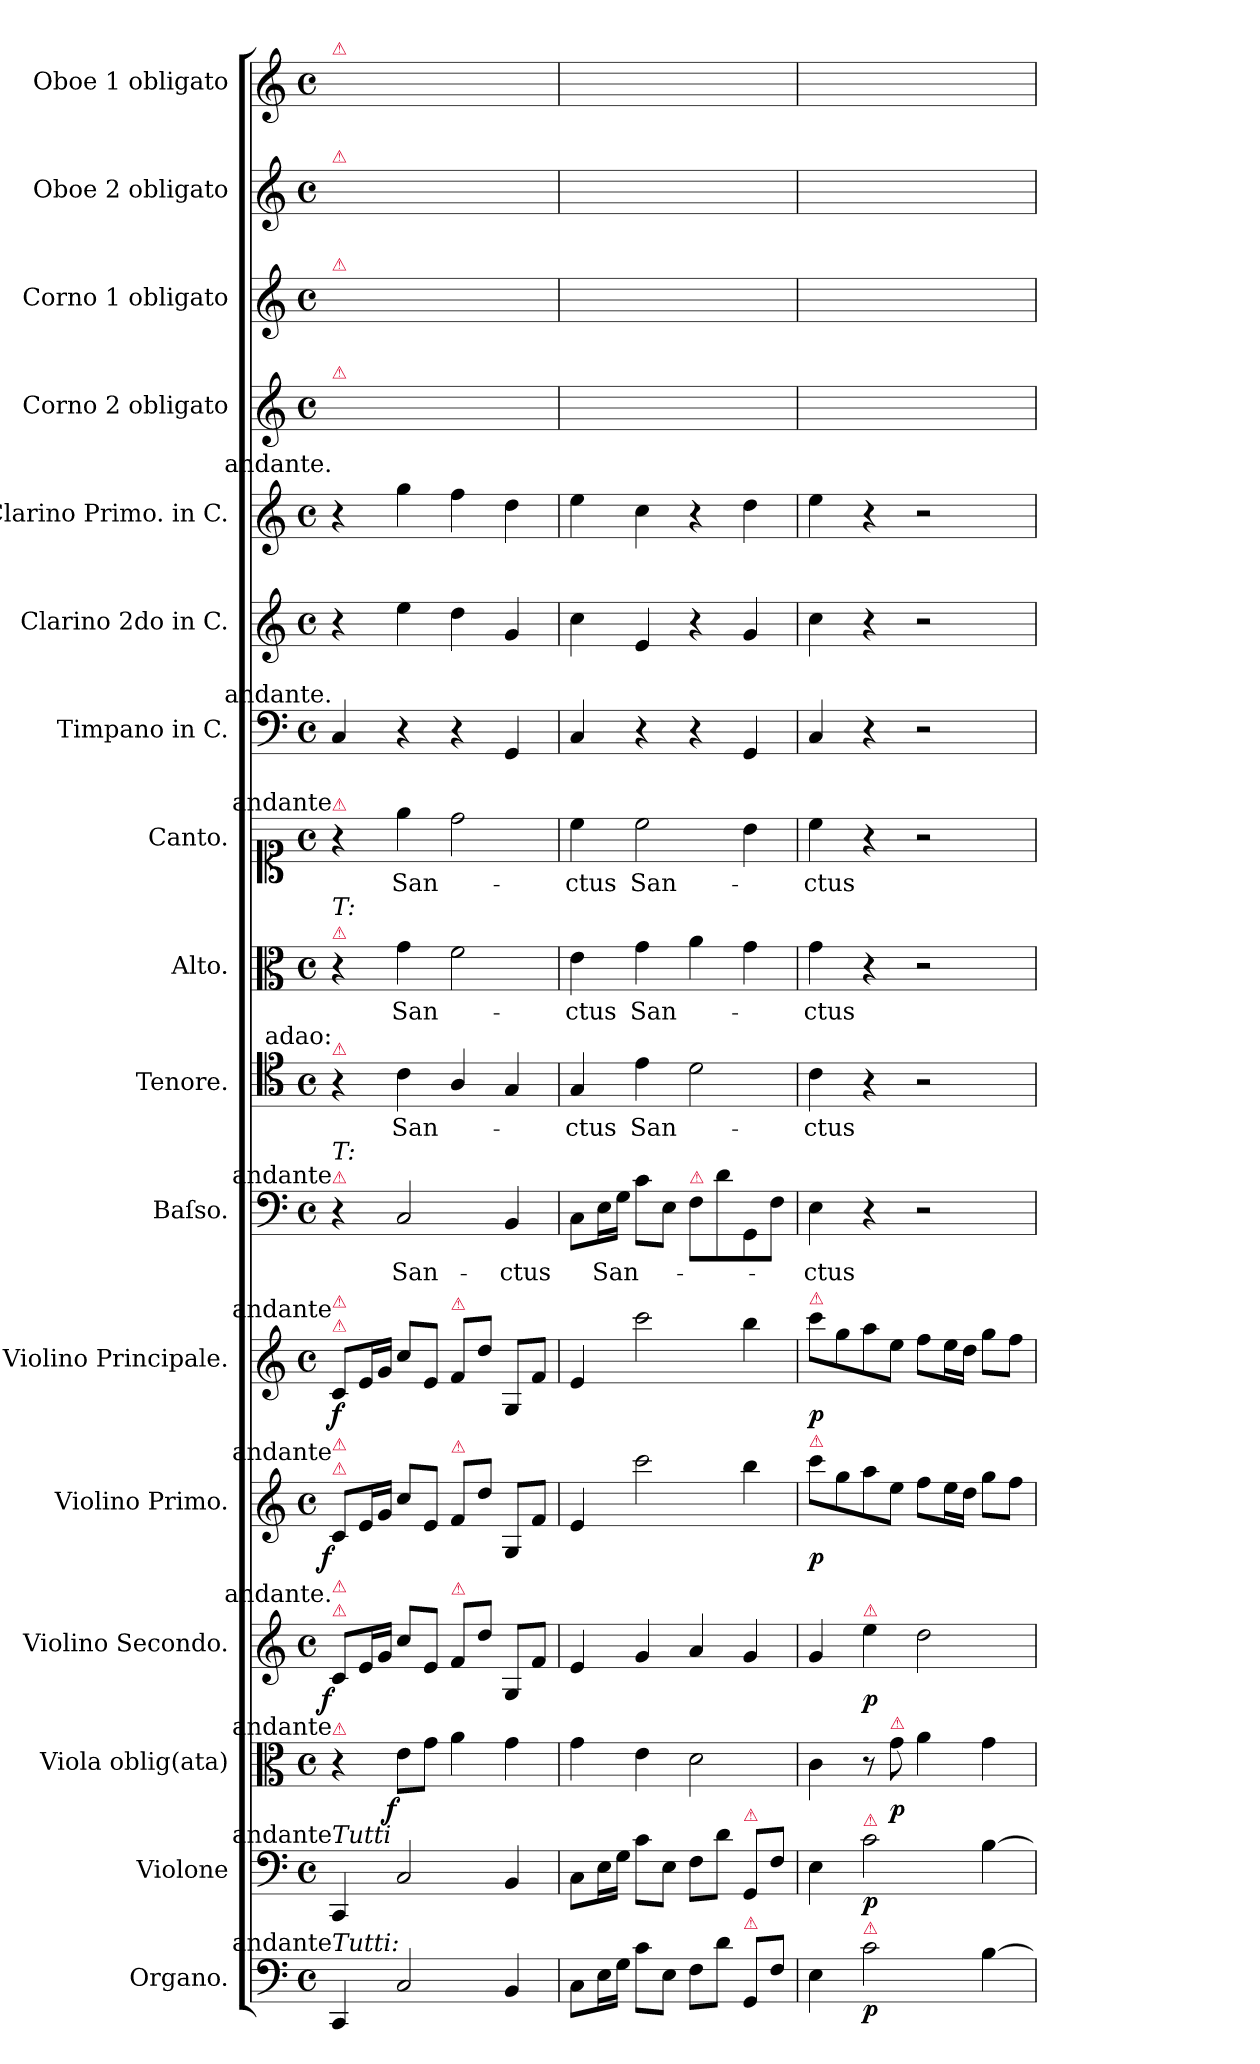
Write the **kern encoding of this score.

**kern	**dynam	**kern	**dynam	**kern	**dynam	**kern	**dynam	**kern	**dynam	**kern	**dynam	**kern	**text	**kern	**text	**kern	**text	**kern	**text	**kern	**kern	**kern	**kern	**kern	**kern	**kern
*part17	*part17	*part16	*part16	*part15	*part15	*part14	*part14	*part13	*part13	*part12	*part12	*part11	*part11	*part10	*part10	*part9	*part9	*part8	*part8	*part7	*part6	*part5	*part4	*part3	*part2	*part1
*staff17	*staff17	*staff16	*staff16	*staff15	*staff15	*staff14	*staff14	*staff13	*staff13	*staff12	*staff12	*staff11	*staff11	*staff10	*staff10	*staff9	*staff9	*staff8	*staff8	*staff7	*staff6	*staff5	*staff4	*staff3	*staff2	*staff1
*I"Organo.	*	*I"Violone	*	*I"Viola oblig(ata)	*	*I"Violino Secondo.	*	*I"Violino Primo.	*	*I"Violino Principale.	*	*I"Baſso.	*	*I"Tenore.	*	*I"Alto.	*	*I"Canto.	*	*I"Timpano in C.	*I"Clarino 2do in C.	*I"Clarino Primo. in C.	*I"Corno 2 obligato	*I"Corno 1 obligato	*I"Oboe 2 obligato	*I"Oboe 1 obligato
*I'Org.	*	*I'Vlne	*	*I'Vla.	*	*	*	*I'Vn I	*	*I'Vln. Princ.	*	*I'B.	*	*I'T.	*	*I'A.	*	*I'C.	*	*I'Timp.	*I'Clno 2 in C.	*I'Clno 1 in C	*I'[C. 2 obl.]	*I'[C. 1 obl.]	*I'[Ob. 2]	*I'[Ob. 1]
*clefF4	*	*clefF4	*	*clefC3	*	*clefG2	*	*clefG2	*	*clefG2	*	*clefF4	*	*clefC4	*	*clefC3	*	*clefC1	*	*clefF4	*clefG2	*clefG2	*clefG2	*clefG2	*clefG2	*clefG2
*k[]	*	*k[]	*	*k[]	*	*k[]	*	*k[]	*	*k[]	*	*k[]	*	*k[]	*	*k[]	*	*k[]	*	*k[]	*k[]	*k[]	*k[]	*k[]	*k[]	*k[]
*M4/4	*	*M4/4	*	*M4/4	*	*M4/4	*	*M4/4	*	*M4/4	*	*M4/4	*	*M4/4	*	*M4/4	*	*M4/4	*	*M4/4	*M4/4	*M4/4	*M4/4	*M4/4	*M4/4	*M4/4
*met(c)	*	*met(c)	*	*met(c)	*	*met(c)	*	*met(c)	*	*met(c)	*	*met(c)	*	*met(c)	*	*met(c)	*	*met(c)	*	*met(c)	*met(c)	*met(c)	*met(c)	*met(c)	*met(c)	*met(c)
=1	=1	=1	=1	=1	=1	=1	=1	=1	=1	=1	=1	=1	=1	=1	=1	=1	=1	=1	=1	=1	=1	=1	=1	=1	=1	=1
!	!	!	!	!	!	!	!	!	!	!	!	!	!	!	!	!	!	!	!	!	!	!	!	!	!	!LO:TX:a:color=crimson:t=⚠
!	!	!	!	!	!	!	!	!	!	!	!	!	!	!	!	!	!	!	!	!	!	!	!	!	!LO:TX:a:color=crimson:t=⚠	!
!	!	!	!	!	!	!	!	!	!	!	!	!	!	!	!	!	!	!	!	!	!	!	!	!LO:TX:a:color=crimson:t=⚠	!	!
!	!	!	!	!	!	!	!	!	!	!	!	!	!	!	!	!	!	!	!	!	!	!	!LO:TX:a:color=crimson:t=⚠	!	!	!
!	!	!	!	!	!	!	!	!	!	!	!	!	!	!	!	!	!	!	!	!	!	!LO:TX:a:rj:t=andante.	!	!	!	!
!	!	!	!	!	!	!	!	!	!	!	!	!	!	!	!	!	!	!	!	!LO:TX:a:rj:t=andante.	!	!	!	!	!	!
!	!	!	!	!	!	!	!	!	!	!	!	!	!	!	!	!	!	!LO:TX:a:color=crimson:t=⚠	!	!	!	!	!	!	!	!
!	!	!	!	!	!	!	!	!	!	!	!	!	!	!	!	!	!	!LO:TX:a:rj:t=andante	!	!	!	!	!	!	!	!
!	!	!	!	!	!	!	!	!	!	!	!	!	!	!	!	!LO:TX:a:color=crimson:t=⚠	!	!	!	!	!	!	!	!	!	!
!	!	!	!	!	!	!	!	!	!	!	!	!	!	!	!	!LO:TX:a:i:t=T&colon;	!	!	!	!	!	!	!	!	!	!
!	!	!	!	!	!	!	!	!	!	!	!	!	!	!LO:TX:a:color=crimson:t=⚠	!	!	!	!	!	!	!	!	!	!	!	!
!	!	!	!	!	!	!	!	!	!	!	!	!	!	!LO:TX:a:rj:t=adao&colon;	!	!	!	!	!	!	!	!	!	!	!	!
!	!	!	!	!	!	!	!	!	!	!	!	!LO:TX:a:color=crimson:t=⚠	!	!	!	!	!	!	!	!	!	!	!	!	!	!
!	!	!	!	!	!	!	!	!	!	!	!	!LO:TX:a:i:t=T&colon;	!	!	!	!	!	!	!	!	!	!	!	!	!	!
!	!	!	!	!	!	!	!	!	!	!	!	!LO:TX:a:rj:t=andante	!	!	!	!	!	!	!	!	!	!	!	!	!	!
!	!	!	!	!	!	!	!	!	!	!LO:TX:a:rj:t=andante	!	!	!	!	!	!	!	!	!	!	!	!	!	!	!	!
!	!	!	!	!	!	!	!	!	!	!LO:TX:a:color=crimson:t=⚠	!	!	!	!	!	!	!	!	!	!	!	!	!	!	!	!
!	!	!	!	!	!	!	!	!	!	!LO:TX:a:color=crimson:t=⚠	!	!	!	!	!	!	!	!	!	!	!	!	!	!	!	!
!	!	!	!	!	!	!	!	!LO:TX:a:rj:t=andante	!	!	!	!	!	!	!	!	!	!	!	!	!	!	!	!	!	!
!	!	!	!	!	!	!	!	!LO:TX:a:color=crimson:t=⚠	!	!	!	!	!	!	!	!	!	!	!	!	!	!	!	!	!	!
!	!	!	!	!	!	!	!	!LO:TX:a:color=crimson:t=⚠	!	!	!	!	!	!	!	!	!	!	!	!	!	!	!	!	!	!
!	!	!	!	!	!	!LO:TX:a:color=crimson:t=⚠	!	!	!	!	!	!	!	!	!	!	!	!	!	!	!	!	!	!	!	!
!	!	!	!	!	!	!LO:TX:a:rj:t=andante.	!	!	!	!	!	!	!	!	!	!	!	!	!	!	!	!	!	!	!	!
!	!	!	!	!	!	!LO:TX:a:color=crimson:t=⚠	!	!	!	!	!	!	!	!	!	!	!	!	!	!	!	!	!	!	!	!
!	!	!	!	!LO:TX:a:rj:t=andante	!	!	!	!	!	!	!	!	!	!	!	!	!	!	!	!	!	!	!	!	!	!
!	!	!	!	!LO:TX:a:color=crimson:t=⚠	!	!	!	!	!	!	!	!	!	!	!	!	!	!	!	!	!	!	!	!	!	!
!	!	!LO:TX:a:rj:t=andante	!	!	!	!	!	!	!	!	!	!	!	!	!	!	!	!	!	!	!	!	!	!	!	!
!	!	!LO:TX:a:i:t=Tutti	!	!	!	!	!	!	!	!	!	!	!	!	!	!	!	!	!	!	!	!	!	!	!	!
!LO:TX:a:rj:t=andante	!	!	!	!	!	!	!	!	!	!	!	!	!	!	!	!	!	!	!	!	!	!	!	!	!	!
!LO:TX:a:i:t=Tutti&colon;	!	!	!	!	!	!	!	!	!	!	!	!	!	!	!	!	!	!	!	!	!	!	!	!	!	!
!	!	!	!	!	!	!	!LO:DY:rj	!	!LO:DY:rj	!	!LO:DY:b	!	!	!	!	!	!	!	!	!	!	!	!	!	!	!
4CC/	.	4CC/	.	4r	.	8c/L	f	8c/L	f	8c/L	f	4r	.	4r	.	4r	.	4r	.	4C/	4r	4r	1ryy	1ryy	1ryy	1ryy
.	.	.	.	.	.	16e/L	.	16e/L	.	16e/L	.	.	.	.	.	.	.	.	.	.	.	.	.	.	.	.
.	.	.	.	.	.	16g/JJ	.	16g/JJ	.	16g/JJ	.	.	.	.	.	.	.	.	.	.	.	.	.	.	.	.
!	!	!	!	!	!LO:DY:rj	!	!	!	!	!	!	!	!	!	!	!	!	!	!	!	!	!	!	!	!	!
2C/	.	2C/	.	8e\L	f	8cc\L	.	8cc\L	.	8cc\L	.	2C/	San-	4c\	San-	4g\	San-	4ee\	San-	4r	4ee\	4gg\	.	.	.	.
.	.	.	.	8g\J	.	8e/J	.	8e/J	.	8e/J	.	.	.	.	.	.	.	.	.	.	.	.	.	.	.	.
!	!	!	!	!	!	!	!	!	!	!LO:TX:a:color=crimson:t=⚠	!	!	!	!	!	!	!	!	!	!	!	!	!	!	!	!
!	!	!	!	!	!	!	!	!LO:TX:a:color=crimson:t=⚠	!	!	!	!	!	!	!	!	!	!	!	!	!	!	!	!	!	!
!	!	!	!	!	!	!LO:TX:a:color=crimson:t=⚠	!	!	!	!	!	!	!	!	!	!	!	!	!	!	!	!	!	!	!	!
.	.	.	.	4a\	.	8f/L	.	8f/L	.	8f/L	.	.	.	4A/	.	2f\	.	2dd\	.	4r	4dd\	4ff\	.	.	.	.
.	.	.	.	.	.	8dd\J	.	8dd\J	.	8dd\J	.	.	.	.	.	.	.	.	.	.	.	.	.	.	.	.
4BB/	.	4BB/	.	4g\	.	8G/L	.	8G/L	.	8G/L	.	4BB/	-ctus	4G/	.	.	.	.	.	4GG/	4g/	4dd\	.	.	.	.
.	.	.	.	.	.	8f/J	.	8f/J	.	8f/J	.	.	.	.	.	.	.	.	.	.	.	.	.	.	.	.
=2	=2	=2	=2	=2	=2	=2	=2	=2	=2	=2	=2	=2	=2	=2	=2	=2	=2	=2	=2	=2	=2	=2	=2	=2	=2	=2
8C\L	.	8C\L	.	4g\	.	4e/	.	4e/	.	4e/	.	8C\L	.	4G/	-ctus	4e\	-ctus	4cc\	-ctus	4C/	4cc\	4ee\	1ryy	1ryy	1ryy	1ryy
16E\L	.	16E\L	.	.	.	.	.	.	.	.	.	16E\L	San-	.	.	.	.	.	.	.	.	.	.	.	.	.
16G\JJ	.	16G\JJ	.	.	.	.	.	.	.	.	.	16G\JJ	.	.	.	.	.	.	.	.	.	.	.	.	.	.
8c\L	.	8c\L	.	4e\	.	4g/	.	2ccc\	.	2ccc\	.	8c\L	.	4e\	San-	4g\	San-	2cc\	San-	4r	4e/	4cc\	.	.	.	.
8E\J	.	8E\J	.	.	.	.	.	.	.	.	.	8E\J	.	.	.	.	.	.	.	.	.	.	.	.	.	.
!	!	!	!	!	!	!	!	!	!	!	!	!LO:TX:a:color=crimson:t=⚠	!	!	!	!	!	!	!	!	!	!	!	!	!	!
8F\L	.	8F\L	.	2d\	.	4a/	.	.	.	.	.	8F\L	.	2d\	.	4a\	.	.	.	4r	4r	4r	.	.	.	.
8d\J	.	8d\J	.	.	.	.	.	.	.	.	.	8d\	.	.	.	.	.	.	.	.	.	.	.	.	.	.
!	!	!LO:TX:a:color=crimson:t=⚠	!	!	!	!	!	!	!	!	!	!	!	!	!	!	!	!	!	!	!	!	!	!	!	!
!LO:TX:a:color=crimson:t=⚠	!	!	!	!	!	!	!	!	!	!	!	!	!	!	!	!	!	!	!	!	!	!	!	!	!	!
8GG/L	.	8GG/L	.	.	.	4g/	.	4bb\	.	4bb\	.	8GG/	.	.	.	4g\	.	4b\	.	4GG/	4g/	4dd\	.	.	.	.
8F\J	.	8F\J	.	.	.	.	.	.	.	.	.	8F\J	.	.	.	.	.	.	.	.	.	.	.	.	.	.
=3	=3	=3	=3	=3	=3	=3	=3	=3	=3	=3	=3	=3	=3	=3	=3	=3	=3	=3	=3	=3	=3	=3	=3	=3	=3	=3
!	!	!	!	!	!	!	!	!	!	!LO:TX:a:color=crimson:t=⚠	!	!	!	!	!	!	!	!	!	!	!	!	!	!	!	!
!	!	!	!	!	!	!	!	!LO:TX:a:color=crimson:t=⚠	!	!	!	!	!	!	!	!	!	!	!	!	!	!	!	!	!	!
!	!	!	!	!	!	!	!	!	!	!	!LO:DY:b	!	!	!	!	!	!	!	!	!	!	!	!	!	!	!
4E\	.	4E\	.	4c\	.	4g/	.	8ccc\L	p	8ccc\L	p	4E\	-ctus	4c\	-ctus	4g\	-ctus	4cc\	-ctus	4C/	4cc\	4ee\	1ryy	1ryy	1ryy	1ryy
.	.	.	.	.	.	.	.	8gg\	.	8gg\	.	.	.	.	.	.	.	.	.	.	.	.	.	.	.	.
!	!	!	!	!	!	!LO:TX:a:color=crimson:t=⚠	!	!	!	!	!	!	!	!	!	!	!	!	!	!	!	!	!	!	!	!
!	!	!LO:TX:a:color=crimson:t=⚠	!	!	!	!	!	!	!	!	!	!	!	!	!	!	!	!	!	!	!	!	!	!	!	!
!LO:TX:a:color=crimson:t=⚠	!	!	!	!	!	!	!	!	!	!	!	!	!	!	!	!	!	!	!	!	!	!	!	!	!	!
2c\	p	2c\	p	8r	.	4ee\	p	8aa\	.	8aa\	.	4r	.	4r	.	4r	.	4r	.	4r	4r	4r	.	.	.	.
!	!	!	!	!LO:TX:a:color=crimson:t=⚠	!	!	!	!	!	!	!	!	!	!	!	!	!	!	!	!	!	!	!	!	!	!
.	.	.	.	8g\	p	.	.	8ee\J	.	8ee\J	.	.	.	.	.	.	.	.	.	.	.	.	.	.	.	.
.	.	.	.	4a\	.	2dd\	.	8ff\L	.	8ff\L	.	2r	.	2r	.	2r	.	2r	.	2r	2r	2r	.	.	.	.
.	.	.	.	.	.	.	.	16ee\L	.	16ee\L	.	.	.	.	.	.	.	.	.	.	.	.	.	.	.	.
.	.	.	.	.	.	.	.	16dd\JJ	.	16dd\JJ	.	.	.	.	.	.	.	.	.	.	.	.	.	.	.	.
[4B\	.	[4B\	.	4g\	.	.	.	8gg\L	.	8gg\L	.	.	.	.	.	.	.	.	.	.	.	.	.	.	.	.
.	.	.	.	.	.	.	.	8ff\J	.	8ff\J	.	.	.	.	.	.	.	.	.	.	.	.	.	.	.	.
=	=	=	=	=	=	=	=	=	=	=	=	=	=	=	=	=	=	=	=	=	=	=	=	=	=	=
*-	*-	*-	*-	*-	*-	*-	*-	*-	*-	*-	*-	*-	*-	*-	*-	*-	*-	*-	*-	*-	*-	*-	*-	*-	*-	*-
